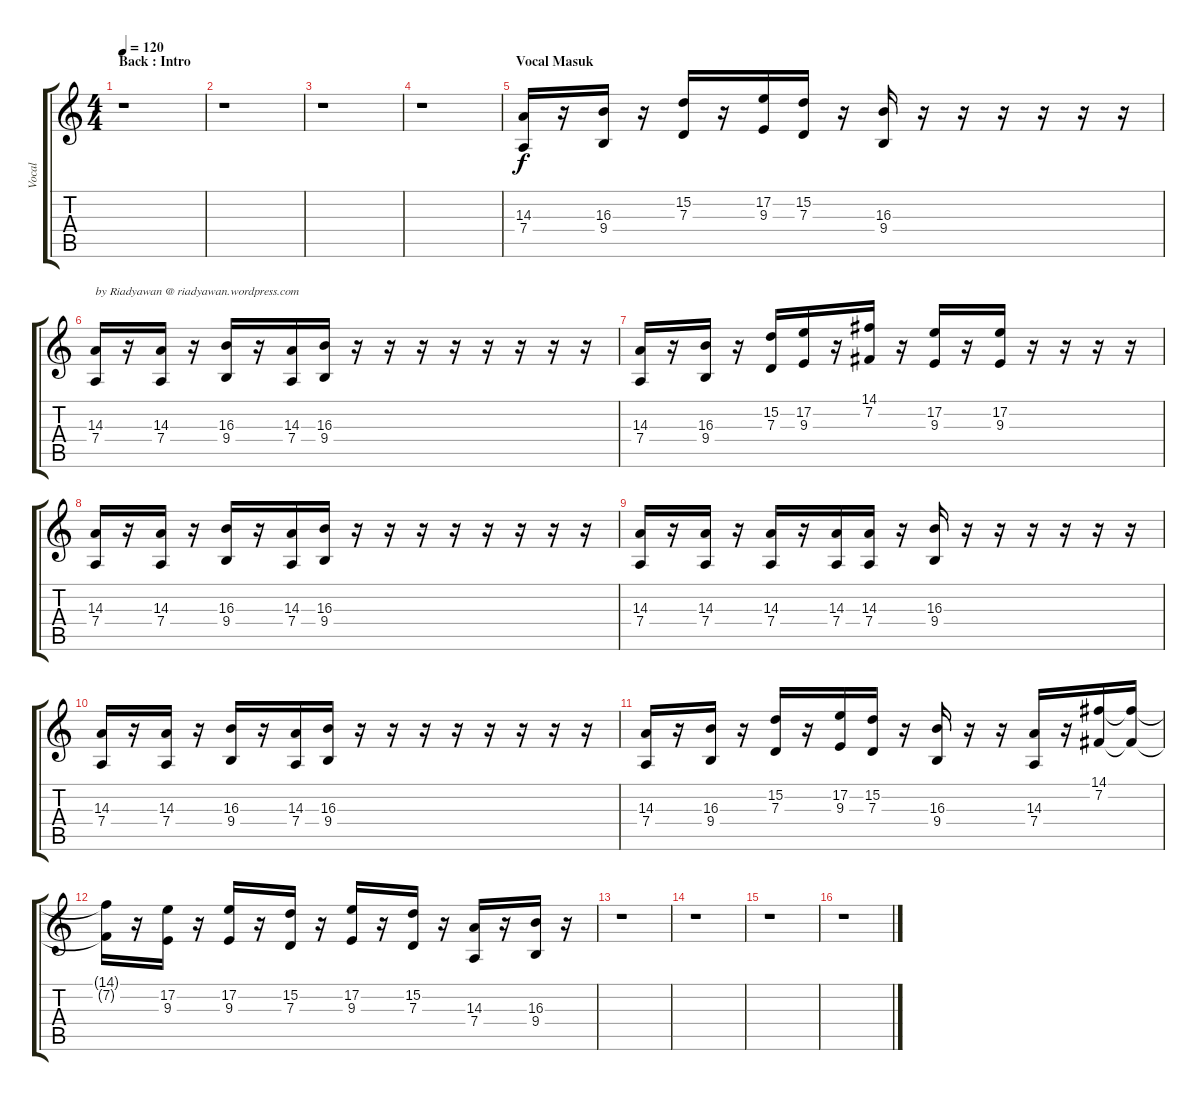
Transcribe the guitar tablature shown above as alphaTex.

\track ("Vocal" "Vocal") {instrument synthbrass1}
\staff {score tabs}
\tuning (E4 B3 G3 D3 A2 E2) {hide}
\ts (4 4)
\section ("" "Back : Intro")
\tempo 120
\clef g2
\ks c
r.1{dy f} |
r.1 |
r.1 |
r.1 |
\section ("" "Vocal Masuk")
(14.3 7.4).16 r.16 (16.3 9.4).16 r.16 (15.2 7.3).16 r.16 (17.2 9.3).16 (15.2 7.3).16 r.16 (16.3 9.4).16 r.16 r.16 r.16 r.16 r.16 r.16 |
(14.3 7.4).16{txt "by Riadyawan @ riadyawan.wordpress.com"} r.16 (14.3 7.4).16 r.16 (16.3 9.4).16 r.16 (14.3 7.4).16 (16.3 9.4).16 r.16 r.16 r.16 r.16 r.16 r.16 r.16 r.16 |
(14.3 7.4).16 r.16 (16.3 9.4).16 r.16 (15.2 7.3).16 (17.2 9.3).16 r.16 (14.1 7.2).16 r.16 (17.2 9.3).16 r.16 (17.2 9.3).16 r.16 r.16 r.16 r.16 |
(14.3 7.4).16 r.16 (14.3 7.4).16 r.16 (16.3 9.4).16 r.16 (14.3 7.4).16 (16.3 9.4).16 r.16 r.16 r.16 r.16 r.16 r.16 r.16 r.16 |
(14.3 7.4).16 r.16 (14.3 7.4).16 r.16 (14.3 7.4).16 r.16 (14.3 7.4).16 (14.3 7.4).16 r.16 (16.3 9.4).16 r.16 r.16 r.16 r.16 r.16 r.16 |
(14.3 7.4).16 r.16 (14.3 7.4).16 r.16 (16.3 9.4).16 r.16 (14.3 7.4).16 (16.3 9.4).16 r.16 r.16 r.16 r.16 r.16 r.16 r.16 r.16 |
(14.3 7.4).16 r.16 (16.3 9.4).16 r.16 (15.2 7.3).16 r.16 (17.2 9.3).16 (15.2 7.3).16 r.16 (16.3 9.4).16 r.16 r.16 (14.3 7.4).16 r.16 (14.1 7.2).16 (14.1{t} 7.2{t}).16 |
(14.1{t} 7.2{t}).16 r.16 (17.2 9.3).16 r.16 (17.2 9.3).16 r.16 (15.2 7.3).16 r.16 (17.2 9.3).16 r.16 (15.2 7.3).16 r.16 (14.3 7.4).16 r.16 (16.3 9.4).16 r.16 |
r.1 |
r.1 |
r.1 |
r.1
